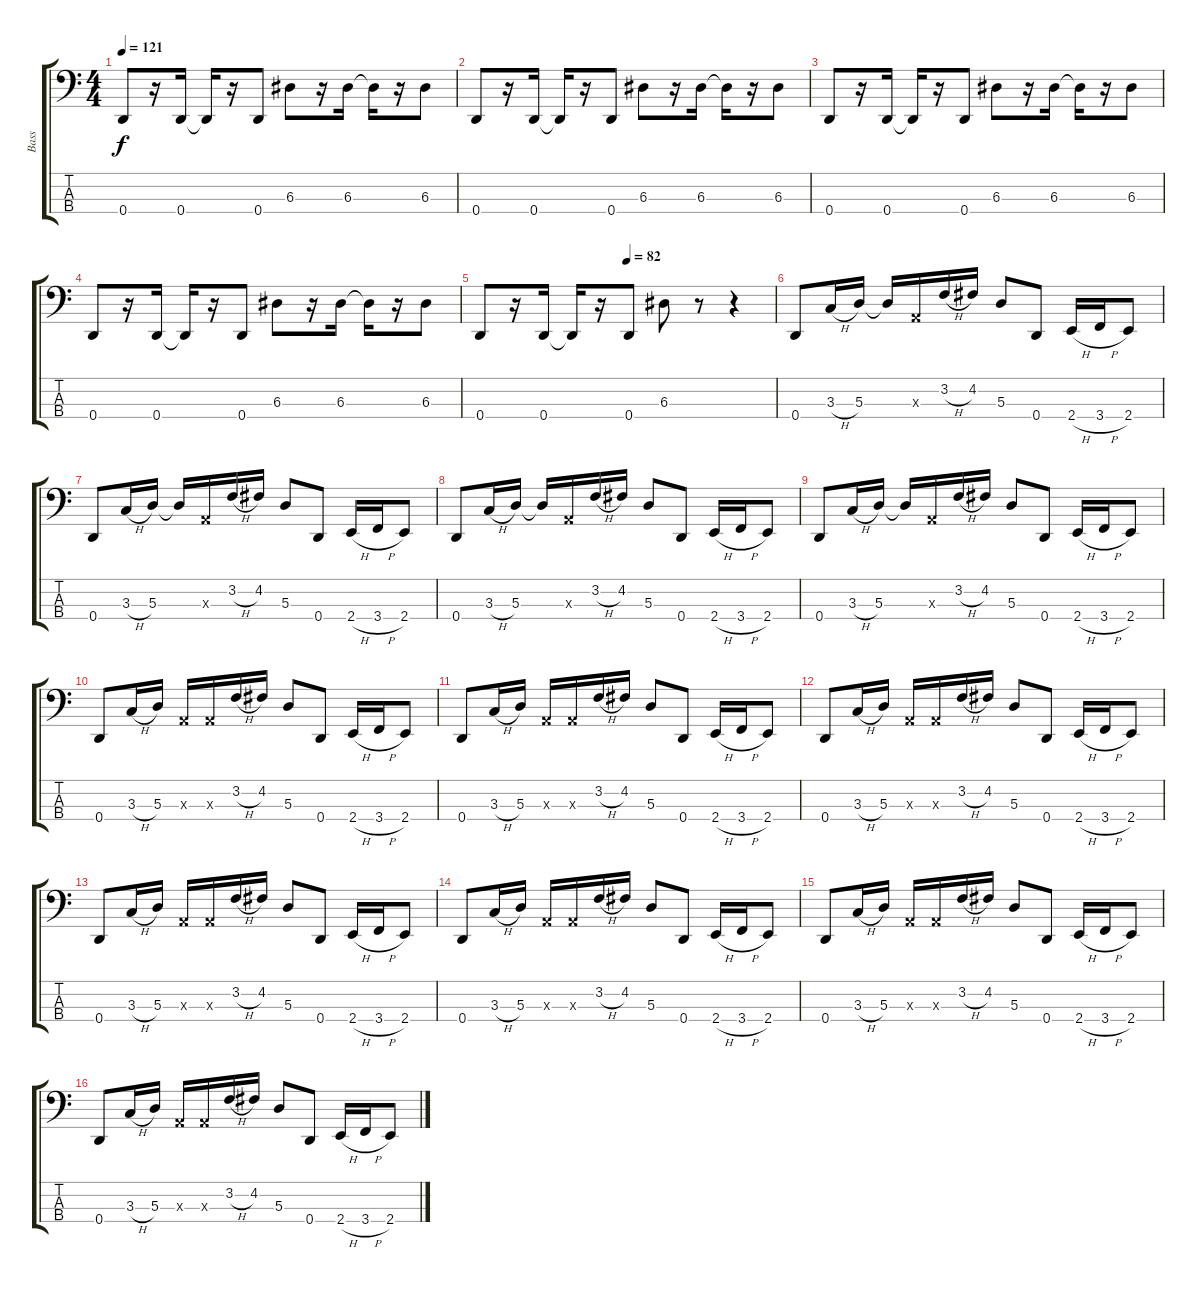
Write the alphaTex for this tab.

\track ("Bass" "Bass") {instrument electricbasspick}
\staff {score tabs}
\tuning (G2 D2 A1 D1) {hide}
\ts (4 4)
\tempo 121
\clef f4
\ks c
0.4.8{dy f} r.16 0.4.16 0.4{t}.16 r.16 0.4.8 6.3.8 r.16 6.3.16 6.3{t}.16 r.16 6.3.8 |
0.4.8 r.16 0.4.16 0.4{t}.16 r.16 0.4.8 6.3.8 r.16 6.3.16 6.3{t}.16 r.16 6.3.8 |
0.4.8 r.16 0.4.16 0.4{t}.16 r.16 0.4.8 6.3.8 r.16 6.3.16 6.3{t}.16 r.16 6.3.8 |
0.4.8 r.16 0.4.16 0.4{t}.16 r.16 0.4.8 6.3.8 r.16 6.3.16 6.3{t}.16 r.16 6.3.8 |
\tempo (82 0.5)
0.4.8 r.16 0.4.16 0.4{t}.16 r.16 0.4.8 6.3.8 r.8 r.4 |
0.4.8 3.3{h}.16 5.3.16 5.3{t}.16 0.3{x}.16 3.2{h}.16 4.2.16 5.3.8 0.4.8 2.4{h}.16 3.4{h}.16 2.4.8 |
0.4.8 3.3{h}.16 5.3.16 5.3{t}.16 0.3{x}.16 3.2{h}.16 4.2.16 5.3.8 0.4.8 2.4{h}.16 3.4{h}.16 2.4.8 |
0.4.8 3.3{h}.16 5.3.16 5.3{t}.16 0.3{x}.16 3.2{h}.16 4.2.16 5.3.8 0.4.8 2.4{h}.16 3.4{h}.16 2.4.8 |
0.4.8 3.3{h}.16 5.3.16 5.3{t}.16 0.3{x}.16 3.2{h}.16 4.2.16 5.3.8 0.4.8 2.4{h}.16 3.4{h}.16 2.4.8 |
0.4.8 3.3{h}.16 5.3.16 0.3{x}.16 0.3{x}.16 3.2{h}.16 4.2.16 5.3.8 0.4.8 2.4{h}.16 3.4{h}.16 2.4.8 |
0.4.8 3.3{h}.16 5.3.16 0.3{x}.16 0.3{x}.16 3.2{h}.16 4.2.16 5.3.8 0.4.8 2.4{h}.16 3.4{h}.16 2.4.8 |
0.4.8 3.3{h}.16 5.3.16 0.3{x}.16 0.3{x}.16 3.2{h}.16 4.2.16 5.3.8 0.4.8 2.4{h}.16 3.4{h}.16 2.4.8 |
0.4.8 3.3{h}.16 5.3.16 0.3{x}.16 0.3{x}.16 3.2{h}.16 4.2.16 5.3.8 0.4.8 2.4{h}.16 3.4{h}.16 2.4.8 |
0.4.8 3.3{h}.16 5.3.16 0.3{x}.16 0.3{x}.16 3.2{h}.16 4.2.16 5.3.8 0.4.8 2.4{h}.16 3.4{h}.16 2.4.8 |
0.4.8 3.3{h}.16 5.3.16 0.3{x}.16 0.3{x}.16 3.2{h}.16 4.2.16 5.3.8 0.4.8 2.4{h}.16 3.4{h}.16 2.4.8 |
0.4.8 3.3{h}.16 5.3.16 0.3{x}.16 0.3{x}.16 3.2{h}.16 4.2.16 5.3.8 0.4.8 2.4{h}.16 3.4{h}.16 2.4.8
